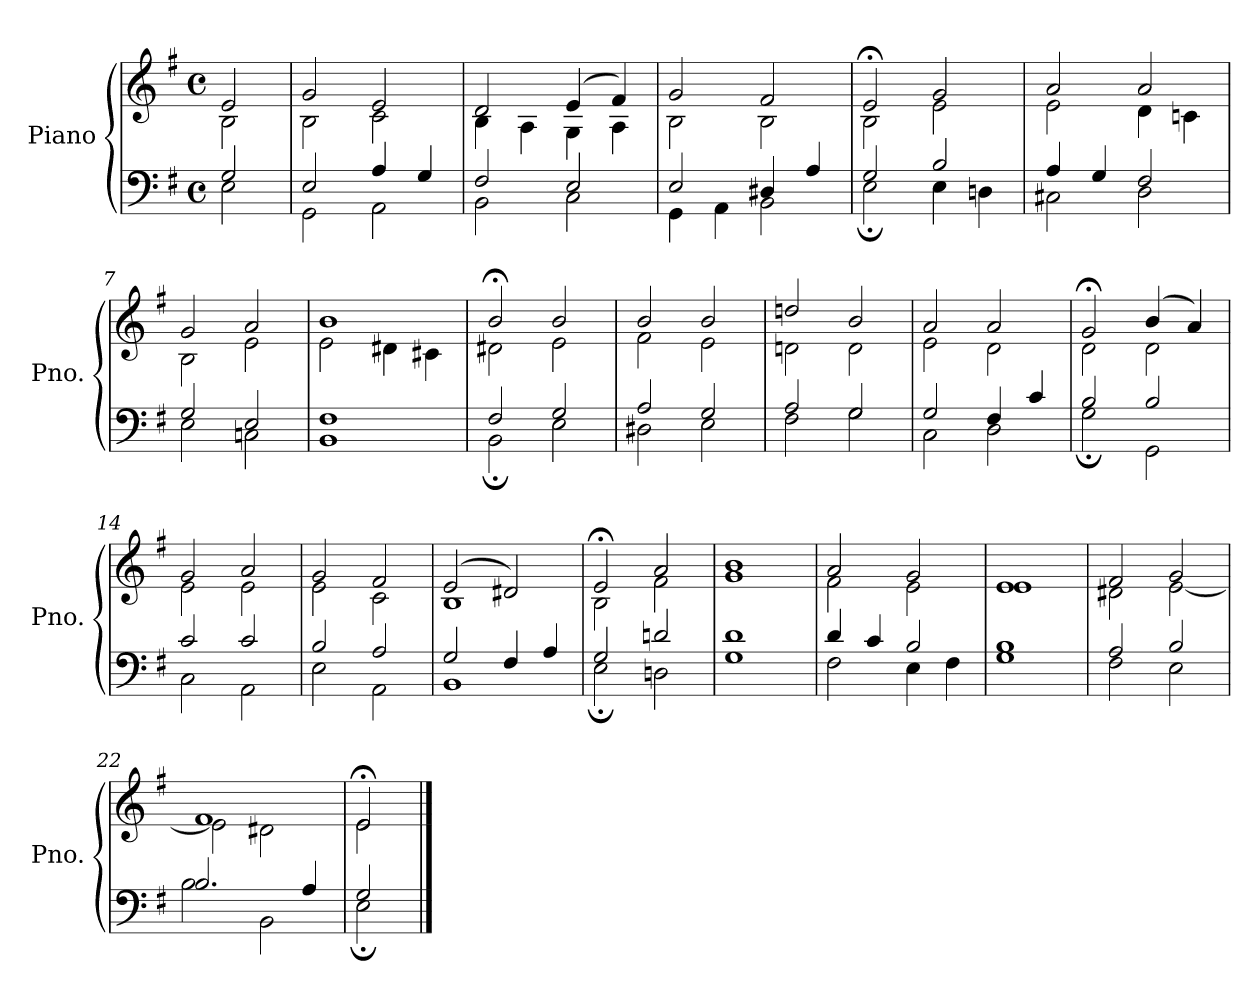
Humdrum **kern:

**kern	**kern
*part1	*part1
*staff2	*staff1
*I"Piano	*
*I'Pno.	*
*clefF4	*clefG2
*k[f#]	*k[f#]
*M4/4	*M4/4
*met(c)	*met(c)
=1	=1
*^	*^
2G/	2E\	2e/	2B\
=2	=2	=2	=2
2E/	2GG\	2g/	2B\
4A/	2AA\	2e/	2c\
4G/	.	.	.
=3	=3	=3	=3
2F#/	2BB\	2d/	4B\
.	.	.	4A\
2E/	2C\	(4e/	4G\
.	.	4f#/)	4A\
=4	=4	=4	=4
2E/	4GG\	2g/	2B\
.	4AA\	.	.
4D#X/	2BB\	2f#/	2B\
4A/	.	.	.
=5	=5	=5	=5
2G/	2E;\	2e;</	2B\
2B/	4E\	2g/	2e\
.	4Dn\	.	.
=6	=6	=6	=6
4A/	2C#X\	2a/	2e\
4G/	.	.	.
2F#/	2D\	2a/	4d\
.	.	.	4cn\
!!LO:LB:g=z	!!
=7	=7	=7	=7
2G/	2E\	2g/	2B\
2E/	2Cn\	2a/	2e\
=8	=8	=8	=8
1F#	1BB	1b	2e\
.	.	.	4d#X\
.	.	.	4c#X\
=9	=9	=9	=9
2F#/	2BB;\	2b;</	2d#X\
2G/	2E\	2b/	2e\
=10	=10	=10	=10
2A/	2D#X\	2b/	2f#\
2G/	2E\	2b/	2e\
=11	=11	=11	=11
2A/	2F#\	2ddn/	2dn\
2G/	2G\	2b/	2d\
=12	=12	=12	=12
2G/	2C\	2a/	2e\
4F#/	2D\	2a/	2d\
4c/	.	.	.
!!LO:LB:g=z	!!
=13	=13	=13	=13
2B/	2G;\	2g;</	2d\
2B/	2GG\	(4b/	2d\
.	.	4a/)	.
=14	=14	=14	=14
2c/	2C\	2g/	2e\
2c/	2AA\	2a/	2e\
=15	=15	=15	=15
2B/	2E\	2g/	2e\
2A/	2AA\	2f#/	2c\
=16	=16	=16	=16
2G/	1BB	(2e/	1B
4F#/	.	2d#X/)	.
4A/	.	.	.
=17	=17	=17	=17
2G/	2E;\	2e;</	2B\
2dn/	2Dn\	2a/	2f#\
=18	=18	=18	=18
1d	1G	1b	1g
!!LO:LB:g=z	!!
=19	=19	=19	=19
4d/	2F#\	2a/	2f#\
4c/	.	.	.
2B/	4E\	2g/	2e\
.	4F#\	.	.
=20	=20	=20	=20
1B	1G	1e	1e
=21	=21	=21	=21
2A/	2F#\	2f#/	2d#X\
2B/	2E\	2g/	[2e\
=22	=22	=22	=22
2.B/	2B\	1f#	2e\]
.	2BB\	.	2d#X\
4A/	.	.	.
=23	=23	=23	=23
2G/	2E;\	2e;</	2e\
*v	*v	*	*
*	*v	*v
==	==
*-	*-
